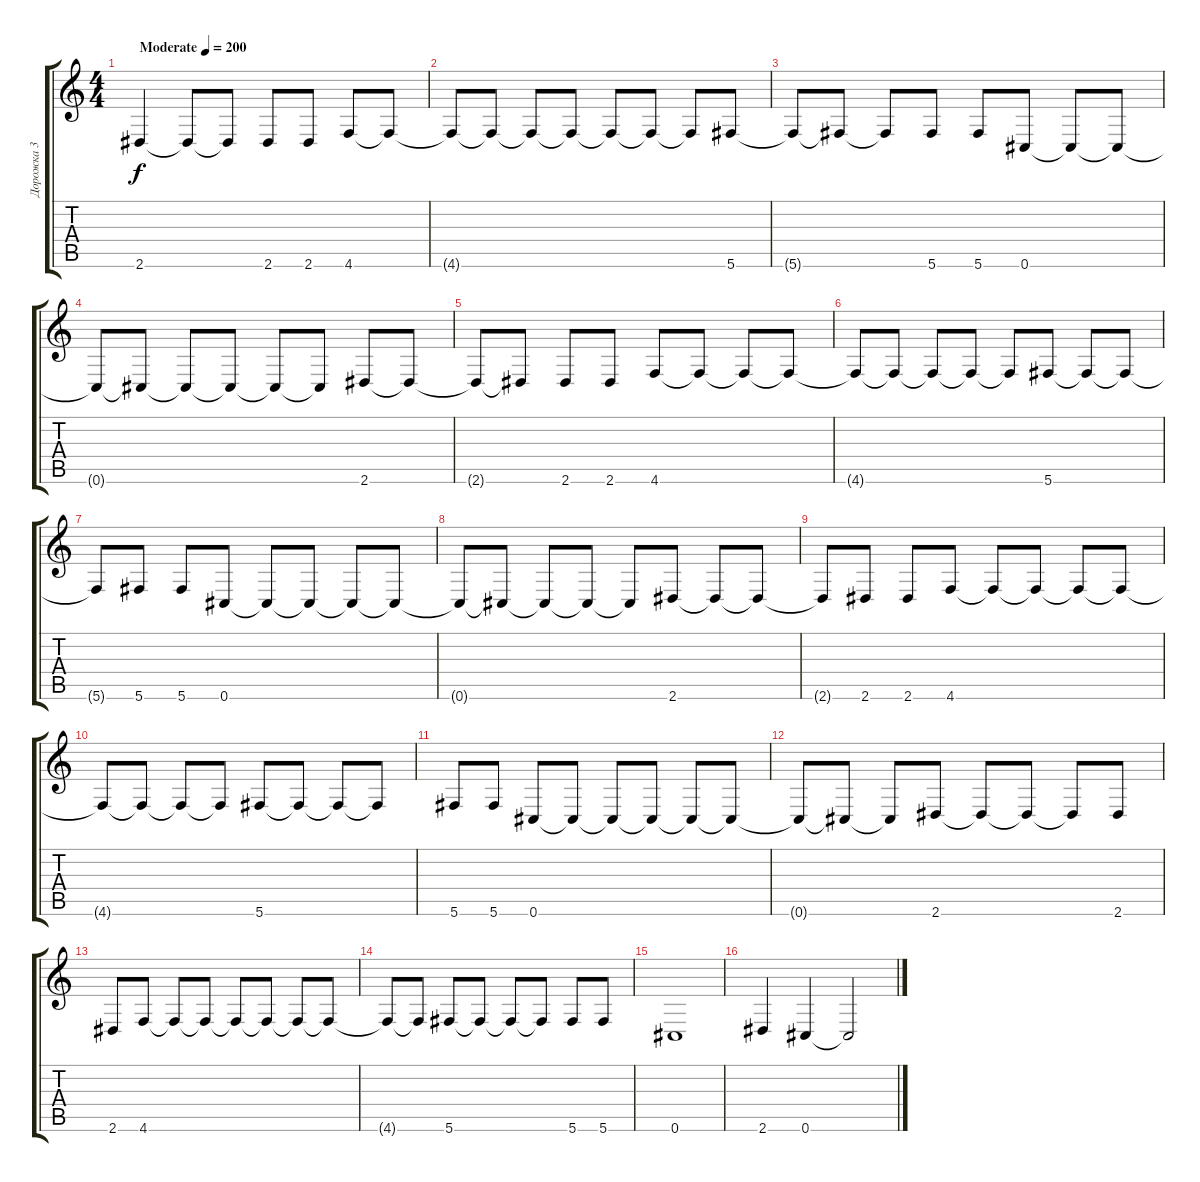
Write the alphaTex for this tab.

\track ("Дорожка 3" "Дорожка 3") {instrument electricbassfinger}
\staff {score tabs}
\tuning (Db4 Ab3 E3 B2 Gb2 Db2) {hide}
\ts (4 4)
\tempo (200 "Moderate")
\tempo 160
\tempo (200 "Moderate")
\clef g2
\ks c
2.6.4{dy f instrument electricbassfinger} 2.6{t}.8 2.6{t}.8 2.6.8 2.6.8 4.6.8 4.6{t}.8 |
4.6{t}.8 4.6{t}.8 4.6{t}.8 4.6{t}.8 4.6{t}.8 4.6{t}.8 4.6{t}.8 5.6.8 |
5.6{t}.8 5.6{t}.8 5.6{t}.8 5.6.8 5.6.8 0.6.8 0.6{t}.8 0.6{t}.8 |
0.6{t}.8 0.6{t}.8 0.6{t}.8 0.6{t}.8 0.6{t}.8 0.6{t}.8 2.6.8 2.6{t}.8 |
2.6{t}.8 2.6{t}.8 2.6.8 2.6.8 4.6.8 4.6{t}.8 4.6{t}.8 4.6{t}.8 |
4.6{t}.8 4.6{t}.8 4.6{t}.8 4.6{t}.8 4.6{t}.8 5.6.8 5.6{t}.8 5.6{t}.8 |
5.6{t}.8 5.6.8 5.6.8 0.6.8 0.6{t}.8 0.6{t}.8 0.6{t}.8 0.6{t}.8 |
0.6{t}.8 0.6{t}.8 0.6{t}.8 0.6{t}.8 0.6{t}.8 2.6.8 2.6{t}.8 2.6{t}.8 |
2.6{t}.8 2.6.8 2.6.8 4.6.8 4.6{t}.8 4.6{t}.8 4.6{t}.8 4.6{t}.8 |
4.6{t}.8 4.6{t}.8 4.6{t}.8 4.6{t}.8 5.6.8 5.6{t}.8 5.6{t}.8 5.6{t}.8 |
5.6.8 5.6.8 0.6.8 0.6{t}.8 0.6{t}.8 0.6{t}.8 0.6{t}.8 0.6{t}.8 |
0.6{t}.8 0.6{t}.8 0.6{t}.8 2.6.8 2.6{t}.8 2.6{t}.8 2.6{t}.8 2.6.8 |
2.6.8 4.6.8 4.6{t}.8 4.6{t}.8 4.6{t}.8 4.6{t}.8 4.6{t}.8 4.6{t}.8 |
4.6{t}.8 4.6{t}.8 5.6.8 5.6{t}.8 5.6{t}.8 5.6{t}.8 5.6.8 5.6.8 |
0.6.1 |
2.6.4 0.6.4 0.6{t}.2
